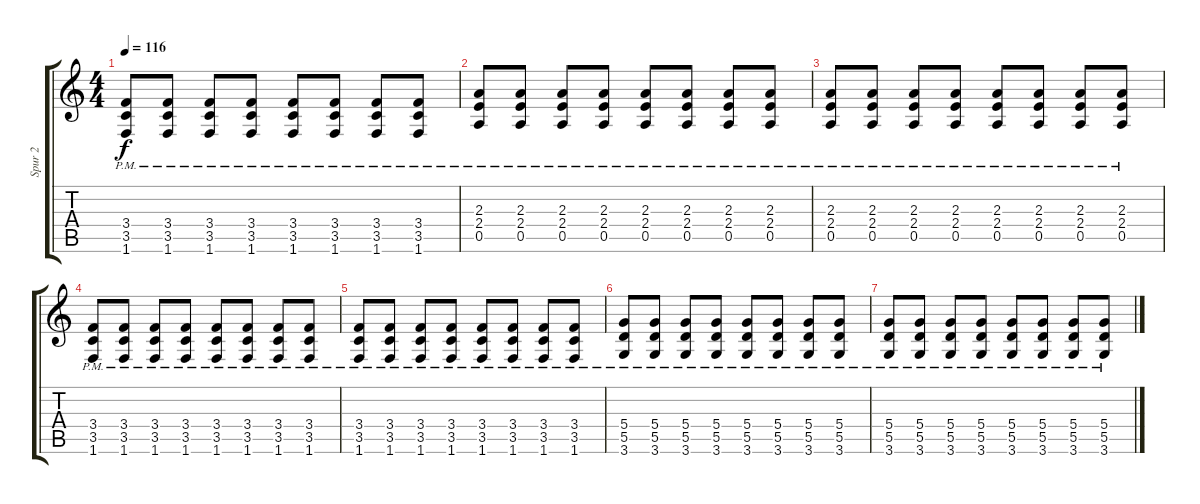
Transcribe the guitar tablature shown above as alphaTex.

\track ("Spur 2" "Spur 2") {instrument electricguitarclean}
\staff {score tabs}
\tuning (E4 B3 G3 D3 A2 E2) {hide}
\ts (4 4)
\tempo 116
\clef g2
\ks c
(3.4{pm} 3.5{pm} 1.6{pm}).8{dy f} (3.4{pm} 3.5{pm} 1.6{pm}).8 (3.4{pm} 3.5{pm} 1.6{pm}).8 (3.4{pm} 3.5{pm} 1.6{pm}).8 (3.4{pm} 3.5{pm} 1.6{pm}).8 (3.4{pm} 3.5{pm} 1.6{pm}).8 (3.4{pm} 3.5{pm} 1.6{pm}).8 (3.4{pm} 3.5{pm} 1.6{pm}).8 |
(2.3{pm} 2.4{pm} 0.5{pm}).8 (2.3{pm} 2.4{pm} 0.5{pm}).8 (2.3{pm} 2.4{pm} 0.5{pm}).8 (2.3{pm} 2.4{pm} 0.5{pm}).8 (2.3{pm} 2.4{pm} 0.5{pm}).8 (2.3{pm} 2.4{pm} 0.5{pm}).8 (2.3{pm} 2.4{pm} 0.5{pm}).8 (2.3{pm} 2.4{pm} 0.5{pm}).8 |
(2.3{pm} 2.4{pm} 0.5{pm}).8 (2.3{pm} 2.4{pm} 0.5{pm}).8 (2.3{pm} 2.4{pm} 0.5{pm}).8 (2.3{pm} 2.4{pm} 0.5{pm}).8 (2.3{pm} 2.4{pm} 0.5{pm}).8 (2.3{pm} 2.4{pm} 0.5{pm}).8 (2.3{pm} 2.4{pm} 0.5{pm}).8 (2.3{pm} 2.4{pm} 0.5{pm}).8 |
(3.4{pm} 3.5{pm} 1.6{pm}).8 (3.4{pm} 3.5{pm} 1.6{pm}).8 (3.4{pm} 3.5{pm} 1.6{pm}).8 (3.4{pm} 3.5{pm} 1.6{pm}).8 (3.4{pm} 3.5{pm} 1.6{pm}).8 (3.4{pm} 3.5{pm} 1.6{pm}).8 (3.4{pm} 3.5{pm} 1.6{pm}).8 (3.4{pm} 3.5{pm} 1.6{pm}).8 |
(3.4{pm} 3.5{pm} 1.6{pm}).8 (3.4{pm} 3.5{pm} 1.6{pm}).8 (3.4{pm} 3.5{pm} 1.6{pm}).8 (3.4{pm} 3.5{pm} 1.6{pm}).8 (3.4{pm} 3.5{pm} 1.6{pm}).8 (3.4{pm} 3.5{pm} 1.6{pm}).8 (3.4{pm} 3.5{pm} 1.6{pm}).8 (3.4{pm} 3.5{pm} 1.6{pm}).8 |
(5.4{pm} 5.5{pm} 3.6{pm}).8 (5.4{pm} 5.5{pm} 3.6{pm}).8 (5.4{pm} 5.5{pm} 3.6{pm}).8 (5.4{pm} 5.5{pm} 3.6{pm}).8 (5.4{pm} 5.5{pm} 3.6{pm}).8 (5.4{pm} 5.5{pm} 3.6{pm}).8 (5.4{pm} 5.5{pm} 3.6{pm}).8 (5.4{pm} 5.5{pm} 3.6{pm}).8 |
(5.4{pm} 5.5{pm} 3.6{pm}).8 (5.4{pm} 5.5{pm} 3.6{pm}).8 (5.4{pm} 5.5{pm} 3.6{pm}).8 (5.4{pm} 5.5{pm} 3.6{pm}).8 (5.4{pm} 5.5{pm} 3.6{pm}).8 (5.4{pm} 5.5{pm} 3.6{pm}).8 (5.4{pm} 5.5{pm} 3.6{pm}).8 (5.4{pm} 5.5{pm} 3.6{pm}).8
